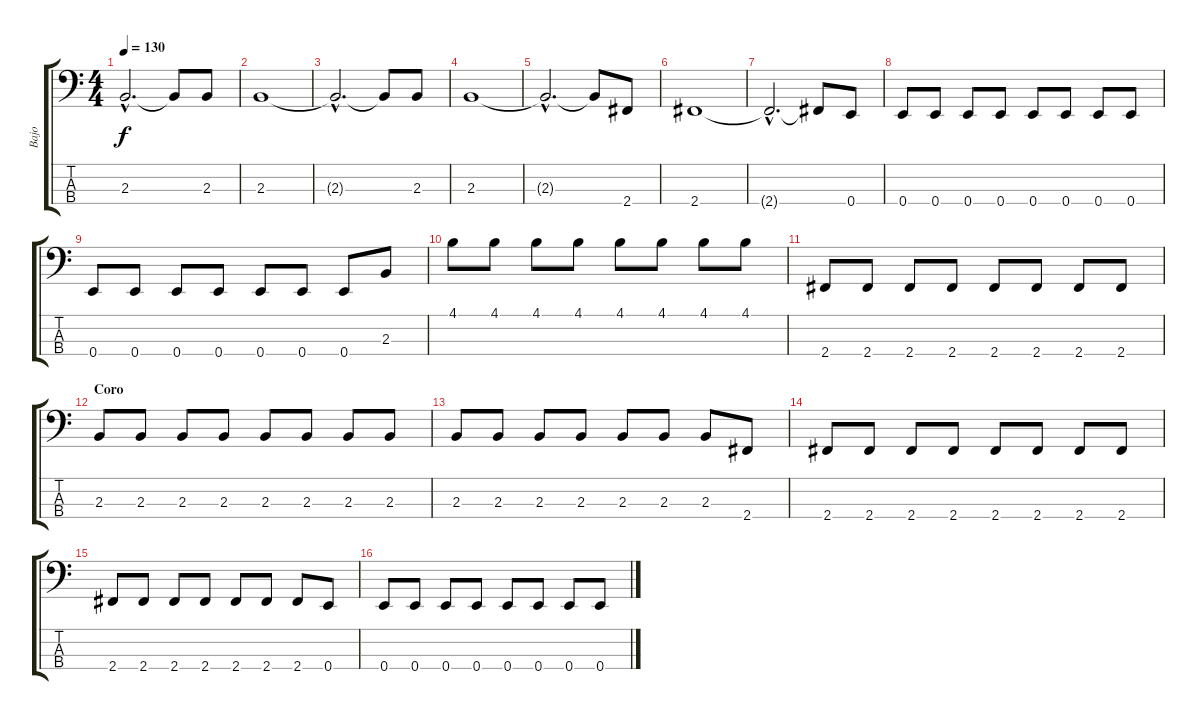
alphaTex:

\track ("Bajo" "Bajo") {instrument electricbasspick}
\staff {score tabs}
\tuning (G2 D2 A1 E1) {hide}
\ts (4 4)
\tempo 130
\clef f4
\ks c
2.3{hac t}.2{d dy f} 2.3{t}.8 2.3.8 |
2.3.1 |
2.3{hac t}.2{d} 2.3{t}.8 2.3.8 |
2.3.1 |
2.3{hac t}.2{d} 2.3{t}.8 2.4.8 |
2.4.1 |
2.4{hac t}.2{d} 2.4{t}.8 0.4.8 |
0.4.8 0.4.8 0.4.8 0.4.8 0.4.8 0.4.8 0.4.8 0.4.8 |
0.4.8 0.4.8 0.4.8 0.4.8 0.4.8 0.4.8 0.4.8 2.3.8 |
4.1.8 4.1.8 4.1.8 4.1.8 4.1.8 4.1.8 4.1.8 4.1.8 |
2.4.8 2.4.8 2.4.8 2.4.8 2.4.8 2.4.8 2.4.8 2.4.8 |
\section ("" "Coro")
2.3.8 2.3.8 2.3.8 2.3.8 2.3.8 2.3.8 2.3.8 2.3.8 |
2.3.8 2.3.8 2.3.8 2.3.8 2.3.8 2.3.8 2.3.8 2.4.8 |
2.4.8 2.4.8 2.4.8 2.4.8 2.4.8 2.4.8 2.4.8 2.4.8 |
2.4.8 2.4.8 2.4.8 2.4.8 2.4.8 2.4.8 2.4.8 0.4.8 |
0.4.8 0.4.8 0.4.8 0.4.8 0.4.8 0.4.8 0.4.8 0.4.8
